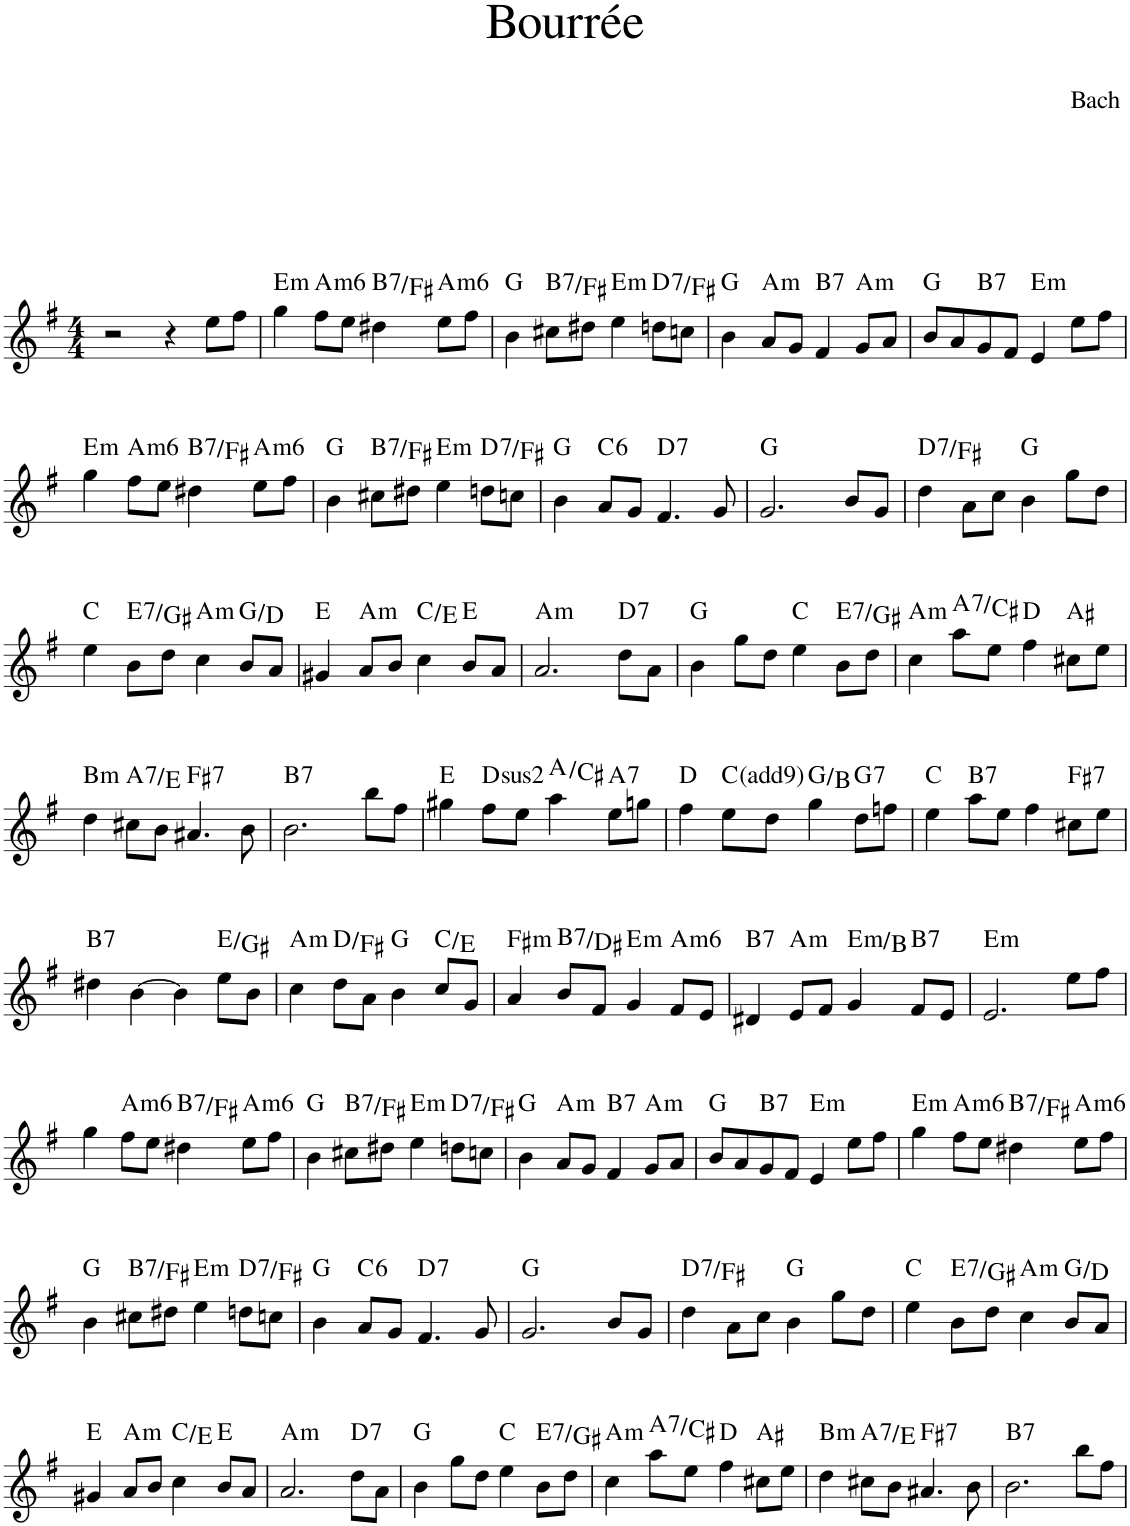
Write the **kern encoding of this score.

**kern	**harte
*part1	*part1
*staff1	*
*I"Piano	*
*I'Pno.	*
*clefG2	*
*k[f#]	*
*M4/4	*
=1	=1
2r	.
4r	.
8ee\L	.
8ff#\J	.
=2	=2
!	!LO:H:kt=m
4gg\	E:min
!	!LO:H:kt=m6
8ff#\L	A:min6
8ee\J	.
!	!LO:H:kt=7
4dd#X\	B:7/5
!	!LO:H:kt=m6
8ee\L	A:min6
8ff#\J	.
=3	=3
4b\	G:maj
!	!LO:H:kt=7
8cc#X\L	B:7/5
8dd#X\J	.
!	!LO:H:kt=m
4ee\	E:min
!	!LO:H:kt=7
8ddn\L	D:7/3
8ccn\J	.
=4	=4
4b\	G:maj
!	!LO:H:kt=m
8a/L	A:min
8g/J	.
!	!LO:H:kt=7
4f#/	B:7
!	!LO:H:kt=m
8g/L	A:min
8a/J	.
=5	=5
8b/L	G:maj
8a/	.
!	!LO:H:kt=7
8g/	B:7
8f#/J	.
!	!LO:H:kt=m
4e/	E:min
8ee\L	.
8ff#\J	.
!!LO:LB:g=z
=6	=6
!	!LO:H:kt=m
4gg\	E:min
!	!LO:H:kt=m6
8ff#\L	A:min6
8ee\J	.
!	!LO:H:kt=7
4dd#X\	B:7/5
!	!LO:H:kt=m6
8ee\L	A:min6
8ff#\J	.
=7	=7
4b\	G:maj
!	!LO:H:kt=7
8cc#X\L	B:7/5
8dd#X\J	.
!	!LO:H:kt=m
4ee\	E:min
!	!LO:H:kt=7
8ddn\L	D:7/3
8ccn\J	.
=8	=8
4b\	G:maj
!	!LO:H:kt=6
8a/L	C:maj6
8g/J	.
!	!LO:H:kt=7
4.f#/	D:7
8g/	.
=9	=9
2.g/	G:maj
8b/L	.
8g/J	.
=10	=10
!	!LO:H:kt=7
4dd\	D:7/3
8a\L	.
8cc\J	.
4b\	G:maj
8gg\L	.
8dd\J	.
!!LO:LB:g=z
=11	=11
4ee\	C:maj
!	!LO:H:kt=7
8b\L	E:7/3
8dd\J	.
!	!LO:H:kt=m
4cc\	A:min
8b/L	G:maj/5
8a/J	.
=12	=12
4g#X/	E:maj
!	!LO:H:kt=m
8a/L	A:min
8b/J	.
4cc\	C:maj/3
8b/L	E:maj
8a/J	.
=13	=13
!	!LO:H:kt=m
2.a/	A:min
!	!LO:H:kt=7
8dd\L	D:7
8a\J	.
=14	=14
4b\	G:maj
8gg\L	.
8dd\J	.
4ee\	C:maj
!	!LO:H:kt=7
8b\L	E:7/3
8dd\J	.
=15	=15
!	!LO:H:kt=m
4cc\	A:min
!	!LO:H:kt=7
8aa\L	A:7/3
8ee\J	.
4ff#\	D:maj
8cc#X\L	A#:maj
8ee\J	.
!!LO:LB:g=z
=16	=16
!	!LO:H:kt=m
4dd\	B:min
!	!LO:H:kt=7
8cc#X\L	A:7/5
8b\J	.
!	!LO:H:kt=7
4.a#X/	F#:7
8b\	.
=17	=17
!	!LO:H:kt=7
2.b\	B:7
8bb\L	.
8ff#\J	.
=18	=18
4gg#X\	E:maj
!	!LO:H:kt=2
8ff#\L	D:(1,2,5)
8ee\J	.
4aa\	A:maj/3
!	!LO:H:kt=7
8ee\L	A:7
8ggn\J	.
=19	=19
4ff#\	D:maj
8ee\L	C:maj(9)
8dd\J	.
4gg\	G:maj/3
!	!LO:H:kt=7
8dd\L	G:7
8ffn\J	.
=20	=20
4ee\	C:maj
!	!LO:H:kt=7
8aa\L	B:7
8ee\J	.
4ff#\	.
!	!LO:H:kt=7
8cc#X\L	F#:7
8ee\J	.
!!LO:LB:g=z
=21	=21
!	!LO:H:kt=7
4dd#X\	B:7
[4b\	.
4b\]	.
8ee\L	E:maj/3
8b\J	.
=22	=22
!	!LO:H:kt=m
4cc\	A:min
8dd\L	D:maj/3
8a\J	.
4b\	G:maj
8cc/L	C:maj/3
8g/J	.
=23	=23
!	!LO:H:kt=m
4a/	F#:min
!	!LO:H:kt=7
8b/L	B:7/3
8f#/J	.
!	!LO:H:kt=m
4g/	E:min
!	!LO:H:kt=m6
8f#/L	A:min6
8e/J	.
=24	=24
!	!LO:H:kt=7
4d#X/	B:7
!	!LO:H:kt=m
8e/L	A:min
8f#/J	.
!	!LO:H:kt=m
4g/	E:min/5
!	!LO:H:kt=7
8f#/L	B:7
8e/J	.
=25	=25
!	!LO:H:kt=m
2.e/	E:min
8ee\L	.
8ff#\J	.
!!LO:LB:g=z
=26	=26
4gg\	.
!	!LO:H:kt=m6
8ff#\L	A:min6
8ee\J	.
!	!LO:H:kt=7
4dd#X\	B:7/5
!	!LO:H:kt=m6
8ee\L	A:min6
8ff#\J	.
=27	=27
4b\	G:maj
!	!LO:H:kt=7
8cc#X\L	B:7/5
8dd#X\J	.
!	!LO:H:kt=m
4ee\	E:min
!	!LO:H:kt=7
8ddn\L	D:7/3
8ccn\J	.
=28	=28
4b\	G:maj
!	!LO:H:kt=m
8a/L	A:min
8g/J	.
!	!LO:H:kt=7
4f#/	B:7
!	!LO:H:kt=m
8g/L	A:min
8a/J	.
=29	=29
8b/L	G:maj
8a/	.
!	!LO:H:kt=7
8g/	B:7
8f#/J	.
!	!LO:H:kt=m
4e/	E:min
8ee\L	.
8ff#\J	.
=30	=30
!	!LO:H:kt=m
4gg\	E:min
!	!LO:H:kt=m6
8ff#\L	A:min6
8ee\J	.
!	!LO:H:kt=7
4dd#X\	B:7/5
!	!LO:H:kt=m6
8ee\L	A:min6
8ff#\J	.
!!LO:LB:g=z
=31	=31
4b\	G:maj
!	!LO:H:kt=7
8cc#X\L	B:7/5
8dd#X\J	.
!	!LO:H:kt=m
4ee\	E:min
!	!LO:H:kt=7
8ddn\L	D:7/3
8ccn\J	.
=32	=32
4b\	G:maj
!	!LO:H:kt=6
8a/L	C:maj6
8g/J	.
!	!LO:H:kt=7
4.f#/	D:7
8g/	.
=33	=33
2.g/	G:maj
8b/L	.
8g/J	.
=34	=34
!	!LO:H:kt=7
4dd\	D:7/3
8a\L	.
8cc\J	.
4b\	G:maj
8gg\L	.
8dd\J	.
=35	=35
4ee\	C:maj
!	!LO:H:kt=7
8b\L	E:7/3
8dd\J	.
!	!LO:H:kt=m
4cc\	A:min
8b/L	G:maj/5
8a/J	.
!!LO:LB:g=z
=36	=36
4g#X/	E:maj
!	!LO:H:kt=m
8a/L	A:min
8b/J	.
4cc\	C:maj/3
8b/L	E:maj
8a/J	.
=37	=37
!	!LO:H:kt=m
2.a/	A:min
!	!LO:H:kt=7
8dd\L	D:7
8a\J	.
=38	=38
4b\	G:maj
8gg\L	.
8dd\J	.
4ee\	C:maj
!	!LO:H:kt=7
8b\L	E:7/3
8dd\J	.
=39	=39
!	!LO:H:kt=m
4cc\	A:min
!	!LO:H:kt=7
8aa\L	A:7/3
8ee\J	.
4ff#\	D:maj
8cc#X\L	A#:maj
8ee\J	.
=40	=40
!	!LO:H:kt=m
4dd\	B:min
!	!LO:H:kt=7
8cc#X\L	A:7/5
8b\J	.
!	!LO:H:kt=7
4.a#X/	F#:7
8b\	.
=41	=41
!	!LO:H:kt=7
2.b\	B:7
8bb\L	.
8ff#\J	.
=	=
*-	*-
